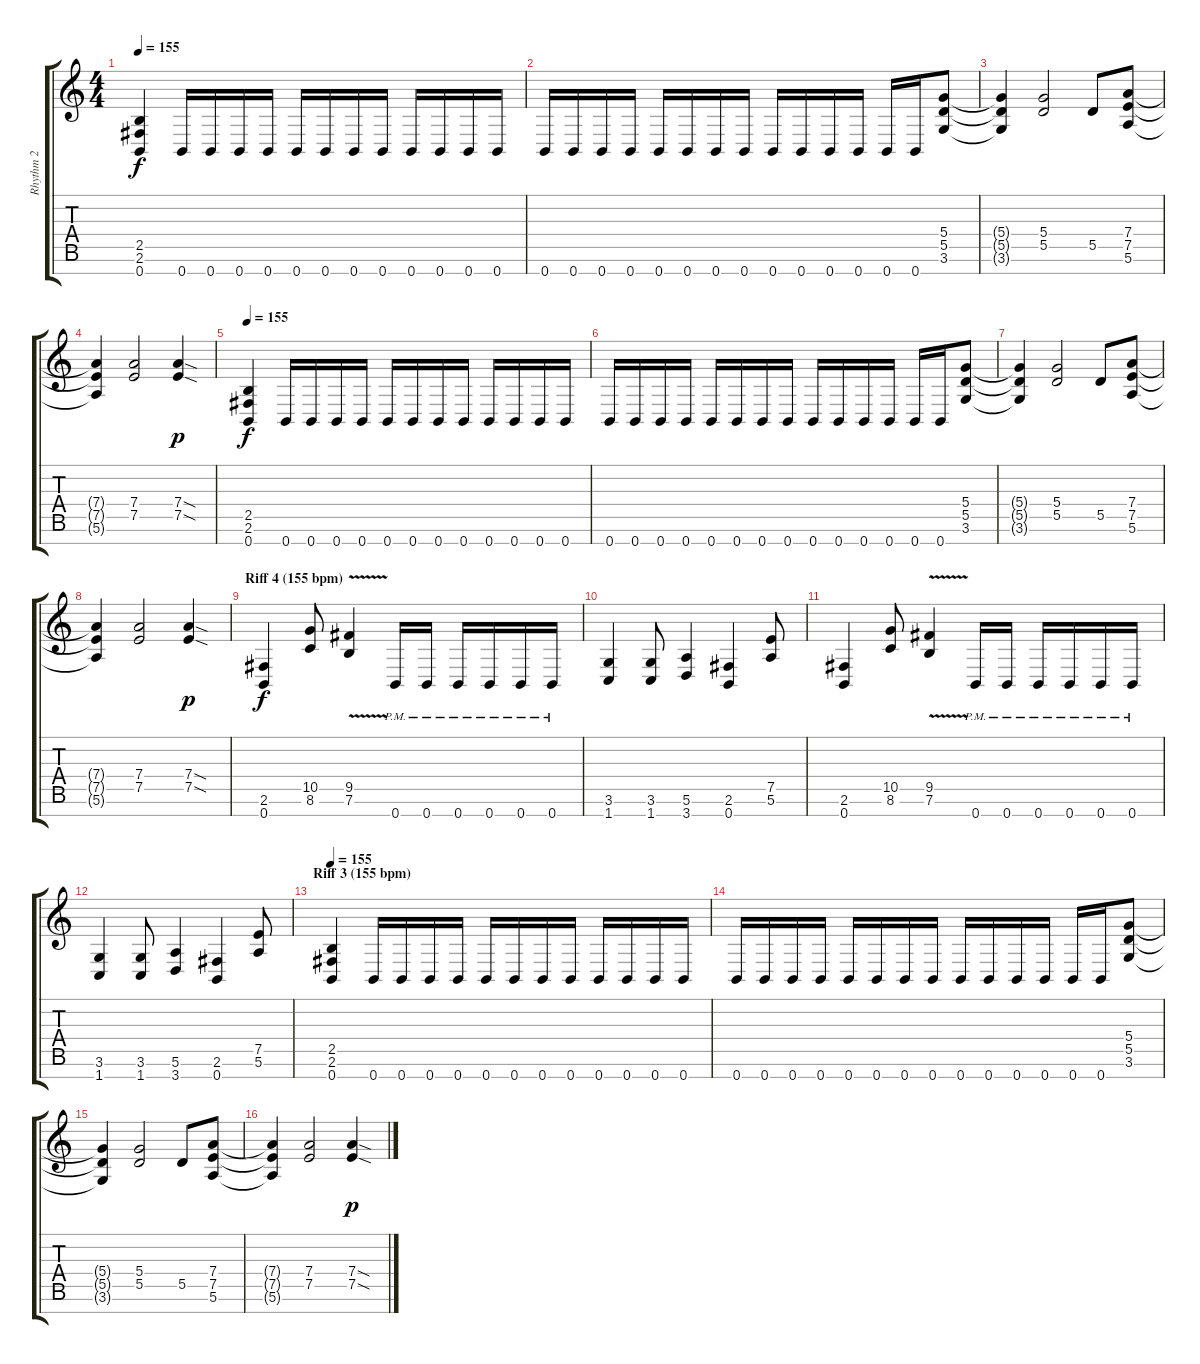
\track ("Rhythm 2" "Rhythm 2") {instrument overdrivenguitar}
\staff {score tabs}
\tuning (E4 B3 G3 D3 A2 E2 B1) {hide}
\ts (4 4)
\tempo 155
\clef g2
\ks c
(2.5 2.6 0.7).4{dy f} 0.7.16 0.7.16 0.7.16 0.7.16 0.7.16 0.7.16 0.7.16 0.7.16 0.7.16 0.7.16 0.7.16 0.7.16 |
0.7.16 0.7.16 0.7.16 0.7.16 0.7.16 0.7.16 0.7.16 0.7.16 0.7.16 0.7.16 0.7.16 0.7.16 0.7.16 0.7.16 (5.4 5.5 3.6).8 |
(5.4{t} 5.5{t} 3.6{t}).4 (5.4 5.5).2 5.5.8 (7.4 7.5 5.6).8 |
(7.4{t} 7.5{t} 5.6{t}).4 (7.4 7.5).2 (7.4{sod} 7.5{sod}).4{dy p} |
\tempo 155
(2.5 2.6 0.7).4{dy f} 0.7.16 0.7.16 0.7.16 0.7.16 0.7.16 0.7.16 0.7.16 0.7.16 0.7.16 0.7.16 0.7.16 0.7.16 |
0.7.16 0.7.16 0.7.16 0.7.16 0.7.16 0.7.16 0.7.16 0.7.16 0.7.16 0.7.16 0.7.16 0.7.16 0.7.16 0.7.16 (5.4 5.5 3.6).8 |
(5.4{t} 5.5{t} 3.6{t}).4 (5.4 5.5).2 5.5.8 (7.4 7.5 5.6).8 |
(7.4{t} 7.5{t} 5.6{t}).4 (7.4 7.5).2 (7.4{sod} 7.5{sod}).4{dy p} |
\section ("" "Riff 4 (155 bpm)")
(2.6 0.7).4{dy f} (10.5 8.6).8 (9.5{v} 7.6{v}).4 0.7{pm}.16 0.7{pm}.16 0.7{pm}.16 0.7{pm}.16 0.7{pm}.16 0.7{pm}.16 |
(3.6 1.7).4 (3.6 1.7).8 (5.6 3.7).4 (2.6 0.7).4 (7.5 5.6).8 |
(2.6 0.7).4 (10.5 8.6).8 (9.5{v} 7.6{v}).4 0.7{pm}.16 0.7{pm}.16 0.7{pm}.16 0.7{pm}.16 0.7{pm}.16 0.7{pm}.16 |
(3.6 1.7).4 (3.6 1.7).8 (5.6 3.7).4 (2.6 0.7).4 (7.5 5.6).8 |
\section ("" "Riff 3 (155 bpm)")
\tempo 155
(2.5 2.6 0.7).4 0.7.16 0.7.16 0.7.16 0.7.16 0.7.16 0.7.16 0.7.16 0.7.16 0.7.16 0.7.16 0.7.16 0.7.16 |
0.7.16 0.7.16 0.7.16 0.7.16 0.7.16 0.7.16 0.7.16 0.7.16 0.7.16 0.7.16 0.7.16 0.7.16 0.7.16 0.7.16 (5.4 5.5 3.6).8 |
(5.4{t} 5.5{t} 3.6{t}).4 (5.4 5.5).2 5.5.8 (7.4 7.5 5.6).8 |
(7.4{t} 7.5{t} 5.6{t}).4 (7.4 7.5).2 (7.4{sod} 7.5{sod}).4{dy p}
